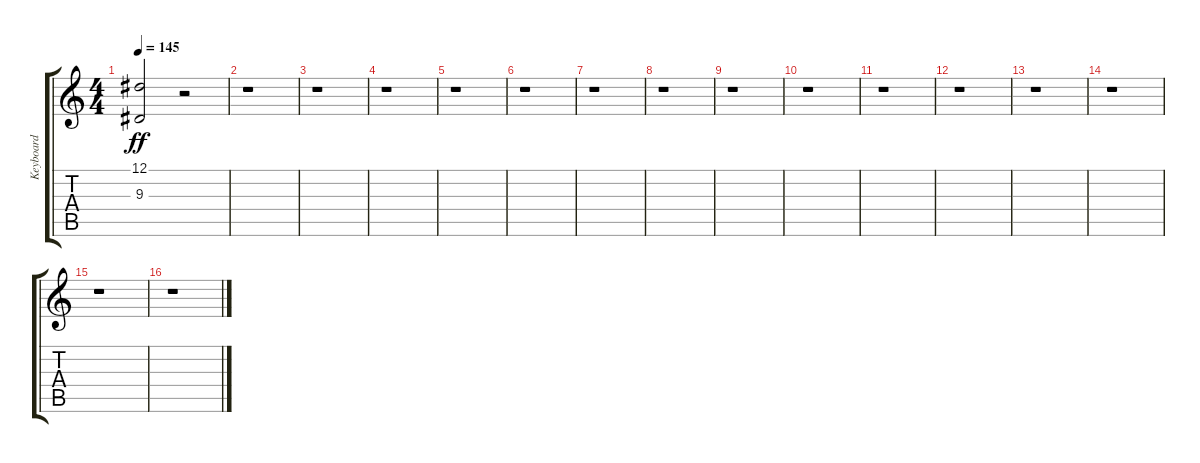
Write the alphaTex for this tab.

\track ("Keyboard" "Keyboard") {instrument synthstrings1}
\staff {score tabs}
\tuning (Eb4 Bb3 Gb3 Db3 Ab2 Eb2) {hide}
\ts (4 4)
\tempo 145
\clef g2
\ks c
(12.1 9.3).2{dy ff volume 16 balance 8 instrument orchestrahit} r.2{volume 11 balance 8 instrument synthstrings1} |
r.1 |
r.1 |
r.1 |
r.1 |
r.1 |
r.1 |
r.1 |
r.1 |
r.1 |
r.1 |
r.1 |
r.1 |
r.1 |
r.1 |
r.1
